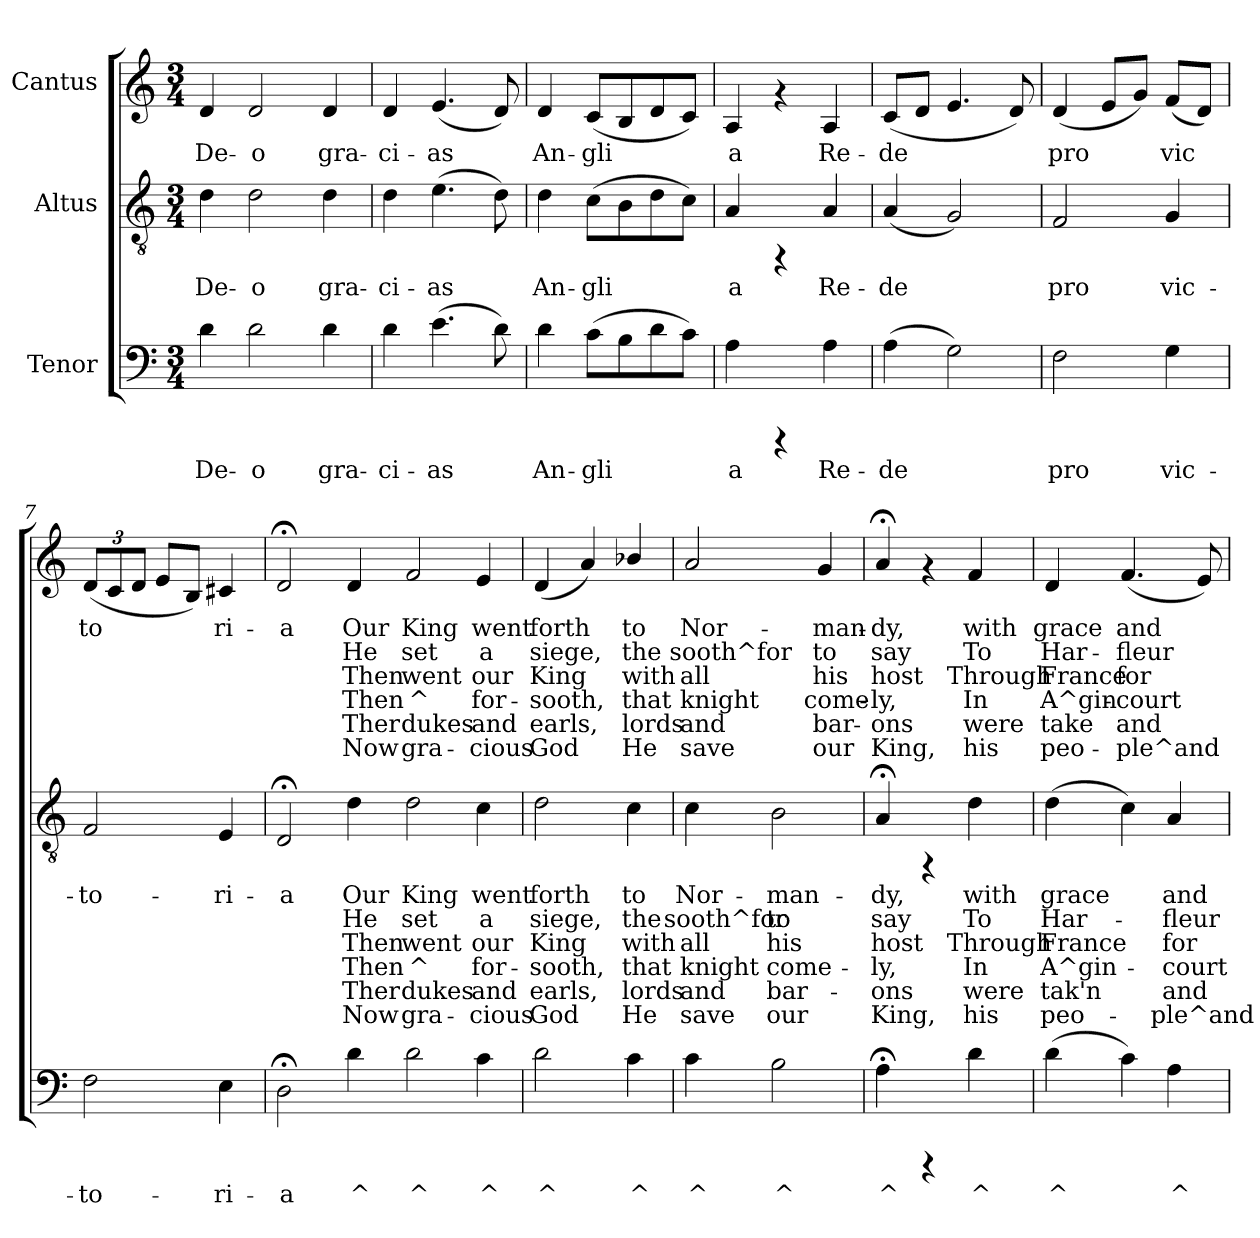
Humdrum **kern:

**kern	**text	**kern	**text	**text	**text	**text	**text	**text	**kern	**text	**text	**text	**text	**text	**text
*part3	*part3	*part2	*part2	*part2	*part2	*part2	*part2	*part2	*part1	*part1	*part1	*part1	*part1	*part1	*part1
*staff3	*staff3	*staff2	*staff2	*staff2	*staff2	*staff2	*staff2	*staff2	*staff1	*staff1	*staff1	*staff1	*staff1	*staff1	*staff1
*I"Tenor	*	*I"Altus	*	*	*	*	*	*	*I"Cantus	*	*	*	*	*	*
!!LO:PB:g=z
*stria5	*	*stria5	*	*	*	*	*	*	*stria5	*	*	*	*	*	*
*clefF4	*	*clefGv2	*	*	*	*	*	*	*clefG2	*	*	*	*	*	*
*M3/4	*	*M3/4	*	*	*	*	*	*	*M3/4	*	*	*	*	*	*
*MM132	*	*MM132	*	*	*	*	*	*	*MM132	*	*	*	*	*	*
=1	=1	=1	=1	=1	=1	=1	=1	=1	=1	=1	=1	=1	=1	=1	=1
!	!LO:LY:b:cj	!	!LO:LY:b:cj	!	!	!	!	!	!	!LO:LY:b:cj	!	!	!	!	!
4d\	De-	4d\	De-	.	.	.	.	.	4d/	De-	.	.	.	.	.
!	!LO:LY:b:cj	!	!LO:LY:b:cj	!	!	!	!	!	!	!LO:LY:b:cj	!	!	!	!	!
2d\	-o	2d\	-o	.	.	.	.	.	2d/	-o	.	.	.	.	.
!	!LO:LY:b:cj	!	!LO:LY:b:cj	!	!	!	!	!	!	!LO:LY:b:cj	!	!	!	!	!
4d\	gra-	4d\	gra-	.	.	.	.	.	4d/	gra-	.	.	.	.	.
=2	=2	=2	=2	=2	=2	=2	=2	=2	=2	=2	=2	=2	=2	=2	=2
!	!LO:LY:b:cj	!	!LO:LY:b:cj	!	!	!	!	!	!	!LO:LY:b:cj	!	!	!	!	!
4d\	-ci-	4d\	-ci-	.	.	.	.	.	4d/	-ci-	.	.	.	.	.
!	!LO:LY:b:cj	!	!LO:LY:b:cj	!	!	!	!	!	!	!LO:LY:b:cj	!	!	!	!	!
(>4.e\	-as	(>4.e\	-as	.	.	.	.	.	(<4.e/	-as	.	.	.	.	.
!	!LO:LY:b:cj	!	!LO:LY:b:cj	!	!	!	!	!	!	!LO:LY:b:cj	!	!	!	!	!
8d\)	.	8d\)	.	.	.	.	.	.	8d/)	.	.	.	.	.	.
=3	=3	=3	=3	=3	=3	=3	=3	=3	=3	=3	=3	=3	=3	=3	=3
!	!LO:LY:b:cj	!	!LO:LY:b:cj	!	!	!	!	!	!	!LO:LY:b:cj	!	!	!	!	!
4d\	An-	4d\	An-	.	.	.	.	.	4d/	An-	.	.	.	.	.
!	!LO:LY:b:cj	!	!LO:LY:b:cj	!	!	!	!	!	!	!LO:LY:b:cj	!	!	!	!	!
(>8c\L	-gli-	(>8c\L	-gli-	.	.	.	.	.	(<8c/L	-gli-	.	.	.	.	.
!	!LO:LY:b:cj	!	!LO:LY:b:cj	!	!	!	!	!	!	!LO:LY:b:cj	!	!	!	!	!
8B\	--	8B\	--	.	.	.	.	.	8B/	--	.	.	.	.	.
!	!LO:LY:b:cj	!	!LO:LY:b:cj	!	!	!	!	!	!	!LO:LY:b:cj	!	!	!	!	!
8d\	--	8d\	--	.	.	.	.	.	8d/	--	.	.	.	.	.
!	!LO:LY:b:cj	!	!LO:LY:b:cj	!	!	!	!	!	!	!LO:LY:b:cj	!	!	!	!	!
8c\J)	--	8c\J)	--	.	.	.	.	.	8c/J)	--	.	.	.	.	.
=4	=4	=4	=4	=4	=4	=4	=4	=4	=4	=4	=4	=4	=4	=4	=4
!	!LO:LY:b:cj	!	!LO:LY:b:cj	!	!	!	!	!	!	!LO:LY:b:cj	!	!	!	!	!
4A\	-a	4A/	-a	.	.	.	.	.	4A/	-a	.	.	.	.	.
4rCCC	.	4rFF	.	.	.	.	.	.	4rf	.	.	.	.	.	.
!	!LO:LY:b:cj	!	!LO:LY:b:cj	!	!	!	!	!	!	!LO:LY:b:cj	!	!	!	!	!
4A\	Re-	4A/	Re-	.	.	.	.	.	4A/	Re-	.	.	.	.	.
=5	=5	=5	=5	=5	=5	=5	=5	=5	=5	=5	=5	=5	=5	=5	=5
!	!LO:LY:b:cj	!	!LO:LY:b:cj	!	!	!	!	!	!	!LO:LY:b:cj	!	!	!	!	!
(>4A\	-de	(<4A/	-de	.	.	.	.	.	(<8c/L	-de	.	.	.	.	.
!	!	!	!	!	!	!	!	!	!	!LO:LY:b:cj	!	!	!	!	!
.	.	.	.	.	.	.	.	.	8d/J	.	.	.	.	.	.
!	!LO:LY:b:cj	!	!LO:LY:b:cj	!	!	!	!	!	!	!LO:LY:b:cj	!	!	!	!	!
2G\)	.	2G/)	.	.	.	.	.	.	4.e/	.	.	.	.	.	.
!	!	!	!	!	!	!	!	!	!	!LO:LY:b:cj	!	!	!	!	!
.	.	.	.	.	.	.	.	.	8d/)	.	.	.	.	.	.
=6	=6	=6	=6	=6	=6	=6	=6	=6	=6	=6	=6	=6	=6	=6	=6
!	!LO:LY:b:cj	!	!LO:LY:b:cj	!	!	!	!	!	!	!LO:LY:b:cj	!	!	!	!	!
2F\	pro	2F/	pro	.	.	.	.	.	(<4d/	pro	.	.	.	.	.
!	!	!	!	!	!	!	!	!	!	!LO:LY:b:cj	!	!	!	!	!
.	.	.	.	.	.	.	.	.	8e/L	.	.	.	.	.	.
!	!	!	!	!	!	!	!	!	!	!LO:LY:b:cj	!	!	!	!	!
.	.	.	.	.	.	.	.	.	8g/J)	.	.	.	.	.	.
!	!LO:LY:b:cj	!	!LO:LY:b:cj	!	!	!	!	!	!	!LO:LY:b:cj	!	!	!	!	!
4G\	vic-	4G/	vic-	.	.	.	.	.	(<8f/L	vic-	.	.	.	.	.
!	!	!	!	!	!	!	!	!	!	!LO:LY:b:cj	!	!	!	!	!
.	.	.	.	.	.	.	.	.	8d/J)	--	.	.	.	.	.
!!LO:LB:g=z
=7	=7	=7	=7	=7	=7	=7	=7	=7	=7	=7	=7	=7	=7	=7	=7
!	!LO:LY:b:cj	!	!LO:LY:b:cj	!	!	!	!	!	!	!	!	!	!	!	!
*	*	*	*	*	*	*	*	*	*Xbrackettup	*	*	*	*	*	*
!	!	!	!	!	!	!	!	!	!	!LO:LY:b:cj	!	!	!	!	!
2F\	-to-	2F/	-to-	.	.	.	.	.	(<12d/L	-to-	.	.	.	.	.
!	!	!	!	!	!	!	!	!	!	!LO:LY:b:cj	!	!	!	!	!
.	.	.	.	.	.	.	.	.	12c/	-	.	.	.	.	.
!	!	!	!	!	!	!	!	!	!	!LO:LY:b:cj	!	!	!	!	!
.	.	.	.	.	.	.	.	.	12d/J	.	.	.	.	.	.
!	!	!	!	!	!	!	!	!	!	!LO:LY:b:cj	!	!	!	!	!
.	.	.	.	.	.	.	.	.	8e/L	.	.	.	.	.	.
!	!	!	!	!	!	!	!	!	!	!LO:LY:b:cj	!	!	!	!	!
.	.	.	.	.	.	.	.	.	8B/J)	.	.	.	.	.	.
!	!LO:LY:b:cj	!	!LO:LY:b:cj	!	!	!	!	!	!	!LO:LY:b:cj	!	!	!	!	!
4E\	-ri-	4E/	-ri-	.	.	.	.	.	4c#X/	ri-	.	.	.	.	.
=8	=8	=8	=8	=8	=8	=8	=8	=8	=8	=8	=8	=8	=8	=8	=8
!	!LO:LY:b:cj	!	!LO:LY:b:cj	!	!	!	!	!	!	!LO:LY:b:cj	!	!	!	!	!
2D;<\	-a	2D;</	-a	.	.	.	.	.	2d;</	-a	.	.	.	.	.
!	!LO:LY:b:cj	!	!LO:LY:b:cj	!LO:LY:b:cj	!LO:LY:b:cj	!LO:LY:b:cj	!LO:LY:b:cj	!LO:LY:b:cj	!	!LO:LY:b:cj	!LO:LY:b:cj	!LO:LY:b:cj	!LO:LY:b:cj	!LO:LY:b:cj	!LO:LY:b:cj
4d\	^	4d\	Our	He	Then	Then	Ther	Now	4d/	Our	He	Then	Then	Ther	Now
!	!LO:LY:b:cj	!	!LO:LY:b:cj	!LO:LY:b:cj	!LO:LY:b:cj	!LO:LY:b:cj	!LO:LY:b:cj	!LO:LY:b:cj	!	!LO:LY:b:cj	!LO:LY:b:cj	!LO:LY:b:cj	!LO:LY:b:cj	!LO:LY:b:cj	!LO:LY:b:cj
2d\	^	2d\	King	set	went	^	dukes	gra-	2f/	King	set	went	^	dukes	gra-
!	!LO:LY:b:cj	!	!LO:LY:b:cj	!LO:LY:b:cj	!LO:LY:b:cj	!LO:LY:b:cj	!LO:LY:b:cj	!LO:LY:b:cj	!	!LO:LY:b:cj	!LO:LY:b:cj	!LO:LY:b:cj	!LO:LY:b:cj	!LO:LY:b:cj	!LO:LY:b:cj
4c\	^	4c\	-went	a	our	for-	-and	cious	4e/	-went	a	our	for-	-and	cious
=9	=9	=9	=9	=9	=9	=9	=9	=9	=9	=9	=9	=9	=9	=9	=9
!	!LO:LY:b:cj	!	!LO:LY:b:cj	!LO:LY:b:cj	!LO:LY:b:cj	!LO:LY:b:cj	!LO:LY:b:cj	!LO:LY:b:cj	!	!LO:LY:b:cj	!LO:LY:b:cj	!LO:LY:b:cj	!LO:LY:b:cj	!LO:LY:b:cj	!LO:LY:b:cj
2d\	^	2d\	forth	siege,	King	sooth,	earls,	God	(<4d/	forth	siege,	King	sooth,	earls,	God
!	!	!	!	!	!	!	!	!	!	!LO:LY:b:cj	!LO:LY:b:cj	!LO:LY:b:cj	!LO:LY:b:cj	!LO:LY:b:cj	!LO:LY:b:cj
.	.	.	.	.	.	.	.	.	4a/)	.	.	.	.	.	.
!	!LO:LY:b:cj	!	!LO:LY:b:cj	!LO:LY:b:cj	!LO:LY:b:cj	!LO:LY:b:cj	!LO:LY:b:cj	!LO:LY:b:cj	!	!LO:LY:b:cj	!LO:LY:b:cj	!LO:LY:b:cj	!LO:LY:b:cj	!LO:LY:b:cj	!LO:LY:b:cj
4c\	^	4c\	to	the	with	that	lords	He	4b-X/	to	the	with	that	lords	He
=10	=10	=10	=10	=10	=10	=10	=10	=10	=10	=10	=10	=10	=10	=10	=10
!	!LO:LY:b:cj	!	!LO:LY:b:cj	!LO:LY:b:cj	!LO:LY:b:cj	!LO:LY:b:cj	!LO:LY:b:cj	!LO:LY:b:cj	!	!LO:LY:b:cj	!LO:LY:b:cj	!LO:LY:b:cj	!LO:LY:b:cj	!LO:LY:b:cj	!LO:LY:b:cj
4c\	^	4c\	Nor-	-sooth^for	all	knight	and	save	2a/	Nor-	-sooth^for	all	knight	and	save
!	!LO:LY:b:cj	!	!LO:LY:b:cj	!LO:LY:b:cj	!LO:LY:b:cj	!LO:LY:b:cj	!LO:LY:b:cj	!LO:LY:b:cj	!	!	!	!	!	!	!
2B\	^	2B\	man-	-to	his	come-	-bar-	-our	.	.	.	.	.	.	.
!	!	!	!	!	!	!	!	!	!	!LO:LY:b:cj	!LO:LY:b:cj	!LO:LY:b:cj	!LO:LY:b:cj	!LO:LY:b:cj	!LO:LY:b:cj
.	.	.	.	.	.	.	.	.	4g/	man-	-to	his	come-	-bar-	-our
=11	=11	=11	=11	=11	=11	=11	=11	=11	=11	=11	=11	=11	=11	=11	=11
!	!LO:LY:b:cj	!	!LO:LY:b:cj	!LO:LY:b:cj	!LO:LY:b:cj	!LO:LY:b:cj	!LO:LY:b:cj	!LO:LY:b:cj	!	!LO:LY:b:cj	!LO:LY:b:cj	!LO:LY:b:cj	!LO:LY:b:cj	!LO:LY:b:cj	!LO:LY:b:cj
4A;<\	^	4A;</	dy,	say	host	ly,	ons	King,	4a;</	dy,	say	host	ly,	ons	King,
4rCCC	.	4rFF	.	.	.	.	.	.	4rf	.	.	.	.	.	.
!	!LO:LY:b:cj	!	!LO:LY:b:cj	!LO:LY:b:cj	!LO:LY:b:cj	!LO:LY:b:cj	!LO:LY:b:cj	!LO:LY:b:cj	!	!LO:LY:b:cj	!LO:LY:b:cj	!LO:LY:b:cj	!LO:LY:b:cj	!LO:LY:b:cj	!LO:LY:b:cj
4d\	^	4d\	with	To	Through	In	were	his	4f/	with	To	Through	In	were	his
!!LO:PB:g=z
=12	=12	=12	=12	=12	=12	=12	=12	=12	=12	=12	=12	=12	=12	=12	=12
!	!LO:LY:b:cj	!	!LO:LY:b:cj	!LO:LY:b:cj	!LO:LY:b:cj	!LO:LY:b:cj	!LO:LY:b:cj	!LO:LY:b:cj	!	!LO:LY:b:cj	!LO:LY:b:cj	!LO:LY:b:cj	!LO:LY:b:cj	!LO:LY:b:cj	!LO:LY:b:cj
(>4d\	^	(>4d\	grace	Har-	-France	A^gin-	-tak'n	peo-	4d/	grace	Har-	-France	A^gin-	-take	peo-
!	!LO:LY:b:cj	!	!LO:LY:b:cj	!LO:LY:b:cj	!LO:LY:b:cj	!LO:LY:b:cj	!LO:LY:b:cj	!LO:LY:b:cj	!	!LO:LY:b:cj	!LO:LY:b:cj	!LO:LY:b:cj	!LO:LY:b:cj	!LO:LY:b:cj	!LO:LY:b:cj
4c\)	.	4c\)	-	.	.	.	.	.	(<4.f/	-and	fleur	for	court	and	ple^and
!	!LO:LY:b:cj	!	!LO:LY:b:cj	!LO:LY:b:cj	!LO:LY:b:cj	!LO:LY:b:cj	!LO:LY:b:cj	!LO:LY:b:cj	!	!	!	!	!	!	!
4A\	^	4A/	and	fleur	for	court	and	ple^and	.	.	.	.	.	.	.
!	!	!	!	!	!	!	!	!	!	!LO:LY:b:cj	!LO:LY:b:cj	!LO:LY:b:cj	!LO:LY:b:cj	!LO:LY:b:cj	!LO:LY:b:cj
.	.	.	.	.	.	.	.	.	8e/)	.	.	.	.	.	.
=	=	=	=	=	=	=	=	=	=	=	=	=	=	=	=
*-	*-	*-	*-	*-	*-	*-	*-	*-	*-	*-	*-	*-	*-	*-	*-
